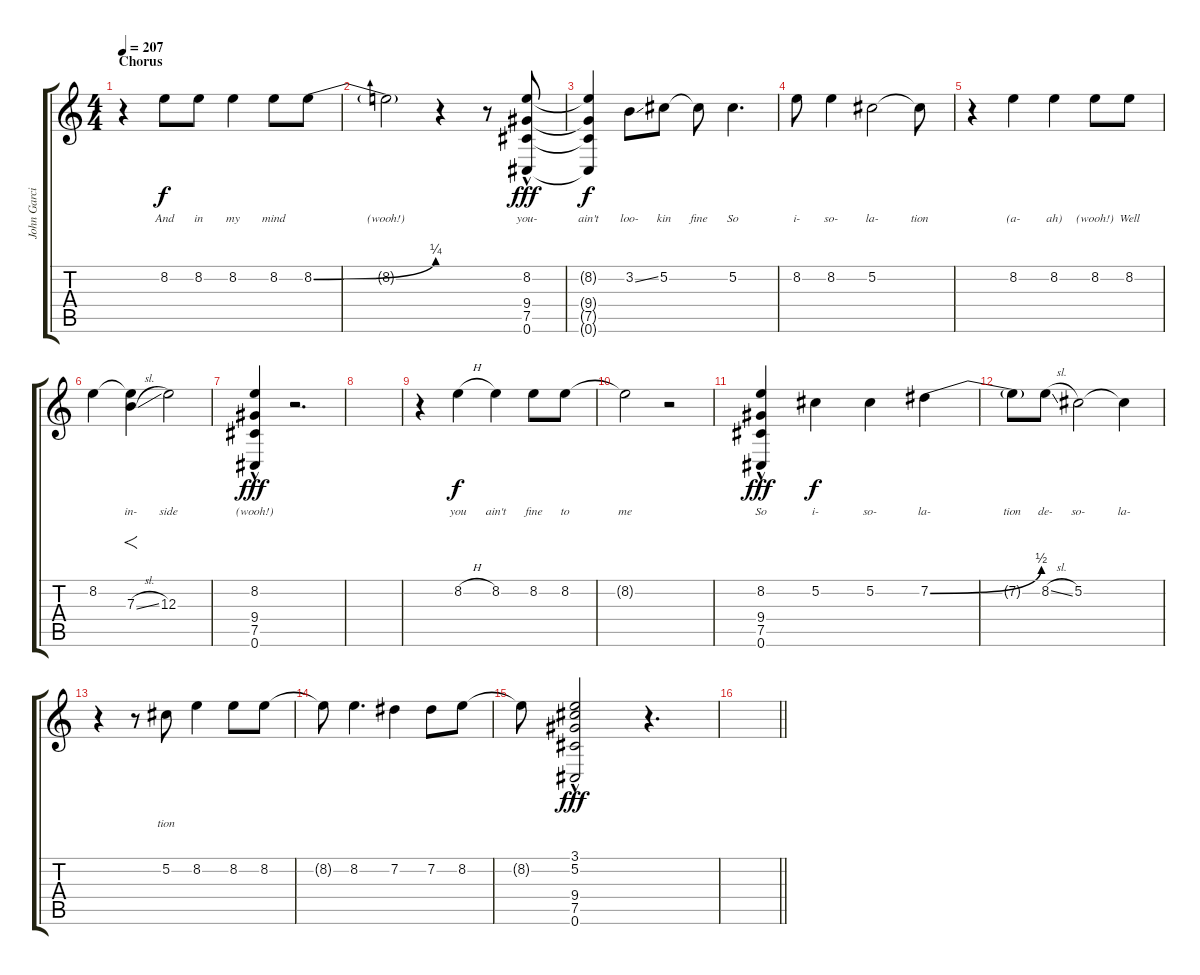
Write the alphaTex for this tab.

\track ("John Garcia - Vocal" "John Garci") {instrument electricguitarjazz}
\staff {score tabs}
\tuning (Db4 Ab3 E3 B2 Gb2 Db2) {hide}
\ts (4 4)
\section ("" "Chorus")
\tempo 207
\clef g2
\ks c
r.4{dy f} 8.2.8{lyrics (0 "") lyrics (1 "And") lyrics (2 "") lyrics (3 "") lyrics (4 "")} 8.2.8{lyrics (0 "") lyrics (1 "in") lyrics (2 "") lyrics (3 "") lyrics (4 "")} 8.2.4{lyrics (0 "") lyrics (1 "my") lyrics (2 "") lyrics (3 "") lyrics (4 "")} 8.2.8{lyrics (0 "") lyrics (1 "mind") lyrics (2 "") lyrics (3 "") lyrics (4 "")} 8.2{be (bend 0 0 60 1)}.8{lyrics (0 "") lyrics (1 "") lyrics (2 "") lyrics (3 "") lyrics (4 "")} |
8.2{t}.2{lyrics (0 "") lyrics (1 "(wooh!)") lyrics (2 "") lyrics (3 "") lyrics (4 "")} r.4 r.8 (8.2{hac} 9.4{hac} 7.5{hac} 0.6{hac}).8{lyrics (0 "") lyrics (1 "you-") lyrics (2 "") lyrics (3 "") lyrics (4 "") dy fff} |
(8.2{t} 9.4{t} 7.5{t} 0.6{t}).4{lyrics (0 "") lyrics (1 "ain't") lyrics (2 "") lyrics (3 "") lyrics (4 "") dy f} 3.2{ss}.8{lyrics (0 "") lyrics (1 "loo-") lyrics (2 "") lyrics (3 "") lyrics (4 "")} 5.2.8{lyrics (0 "") lyrics (1 "kin") lyrics (2 "") lyrics (3 "") lyrics (4 "")} 5.2{t}.8{lyrics (0 "") lyrics (1 "fine") lyrics (2 "") lyrics (3 "") lyrics (4 "")} 5.2.4{d lyrics (0 "") lyrics (1 "So") lyrics (2 "") lyrics (3 "") lyrics (4 "")} |
8.2.8{lyrics (0 "") lyrics (1 "i-") lyrics (2 "") lyrics (3 "") lyrics (4 "")} 8.2.4{lyrics (0 "") lyrics (1 "so-") lyrics (2 "") lyrics (3 "") lyrics (4 "")} 5.2.2{lyrics (0 "") lyrics (1 "la-") lyrics (2 "") lyrics (3 "") lyrics (4 "")} 5.2{t}.8{lyrics (0 "") lyrics (1 "tion") lyrics (2 "") lyrics (3 "") lyrics (4 "")} |
r.4 8.2.4{lyrics (0 "") lyrics (1 "(a-") lyrics (2 "") lyrics (3 "") lyrics (4 "")} 8.2.4{lyrics (0 "") lyrics (1 "ah)") lyrics (2 "") lyrics (3 "") lyrics (4 "")} 8.2.8{lyrics (0 "") lyrics (1 "(wooh!)") lyrics (2 "") lyrics (3 "") lyrics (4 "")} 8.2.8{lyrics (0 "") lyrics (1 "Well") lyrics (2 "") lyrics (3 "") lyrics (4 "")} |
8.2.4{lyrics (0 "") lyrics (1 "") lyrics (2 "") lyrics (3 "") lyrics (4 "")} (8.2{t} 7.3{sl}).4{f lyrics (0 "") lyrics (1 "in-") lyrics (2 "") lyrics (3 "") lyrics (4 "")} 12.3.2{lyrics (0 "") lyrics (1 "side") lyrics (2 "") lyrics (3 "") lyrics (4 "")} |
(8.2{hac} 9.4{hac} 7.5{hac} 0.6{hac}).4{lyrics (0 "") lyrics (1 "(wooh!)") lyrics (2 "") lyrics (3 "") lyrics (4 "") dy fff} r.2{d} |
|
r.4 8.2{h}.4{lyrics (0 "") lyrics (1 "you") lyrics (2 "") lyrics (3 "") lyrics (4 "") dy f} 8.2.4{lyrics (0 "") lyrics (1 "ain't") lyrics (2 "") lyrics (3 "") lyrics (4 "")} 8.2.8{lyrics (0 "") lyrics (1 "fine") lyrics (2 "") lyrics (3 "") lyrics (4 "")} 8.2.8{lyrics (0 "") lyrics (1 "to") lyrics (2 "") lyrics (3 "") lyrics (4 "")} |
8.2{t}.2{lyrics (0 "") lyrics (1 "me") lyrics (2 "") lyrics (3 "") lyrics (4 "")} r.2 |
(8.2{hac} 9.4{hac} 7.5{hac} 0.6{hac}).4{lyrics (0 "") lyrics (1 "So") lyrics (2 "") lyrics (3 "") lyrics (4 "") dy fff} 5.2.4{lyrics (0 "") lyrics (1 "i-") lyrics (2 "") lyrics (3 "") lyrics (4 "") dy f} 5.2.4{lyrics (0 "") lyrics (1 "so-") lyrics (2 "") lyrics (3 "") lyrics (4 "")} 7.2{be (bend 0 0 60 2)}.4{lyrics (0 "") lyrics (1 "la-") lyrics (2 "") lyrics (3 "") lyrics (4 "")} |
7.2{t}.8{lyrics (0 "") lyrics (1 "tion") lyrics (2 "") lyrics (3 "") lyrics (4 "")} 8.2{sl}.8{lyrics (0 "") lyrics (1 "de-") lyrics (2 "") lyrics (3 "") lyrics (4 "")} 5.2.2{lyrics (0 "") lyrics (1 "so-") lyrics (2 "") lyrics (3 "") lyrics (4 "")} 5.2{t}.4{lyrics (0 "") lyrics (1 "la-") lyrics (2 "") lyrics (3 "") lyrics (4 "")} |
r.4 r.8 5.2.8{lyrics (0 "") lyrics (1 "tion") lyrics (2 "") lyrics (3 "") lyrics (4 "")} 8.2.4 8.2.8 8.2.8 |
8.2{t}.8 8.2.4{d} 7.2.4 7.2.8 8.2.8 |
8.2{t}.8 (3.1 5.2{hac} 9.4{hac} 7.5{hac} 0.6{hac}).2{dy fff} r.4{d} |
\barLineRight lightlight
